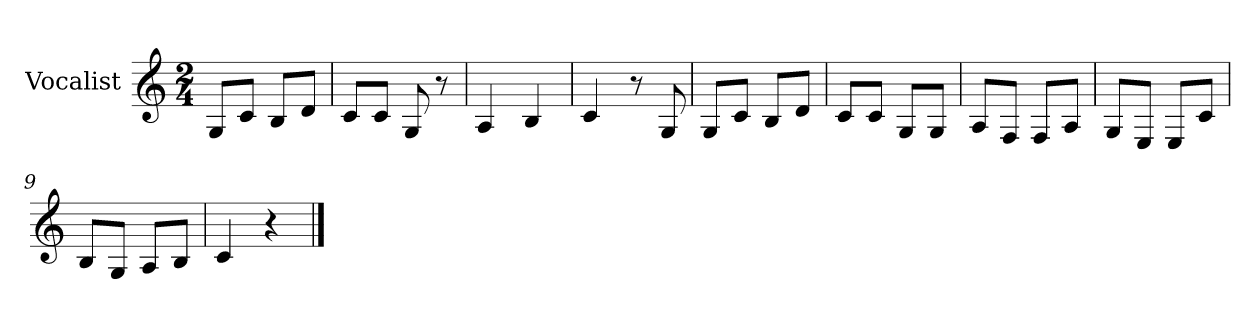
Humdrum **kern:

**kern
*part1
*staff1
*I"Vocalist
*k[]
*C:
*M2/4
=1
8GL
8cJ
8BL
8dJ
=2
8cL
8cJ
8G
8r
=3
4A
4B
=4
4c
8r
8G
=5
8GL
8cJ
8BL
8dJ
=6
8cL
8cJ
8GL
8GJ
=7
8AL
8FJ
8FL
8AJ
=8
8GL
8EJ
8EL
8cJ
=9
8BL
8GJ
8AL
8BJ
=10
4c
4r
==
*-
